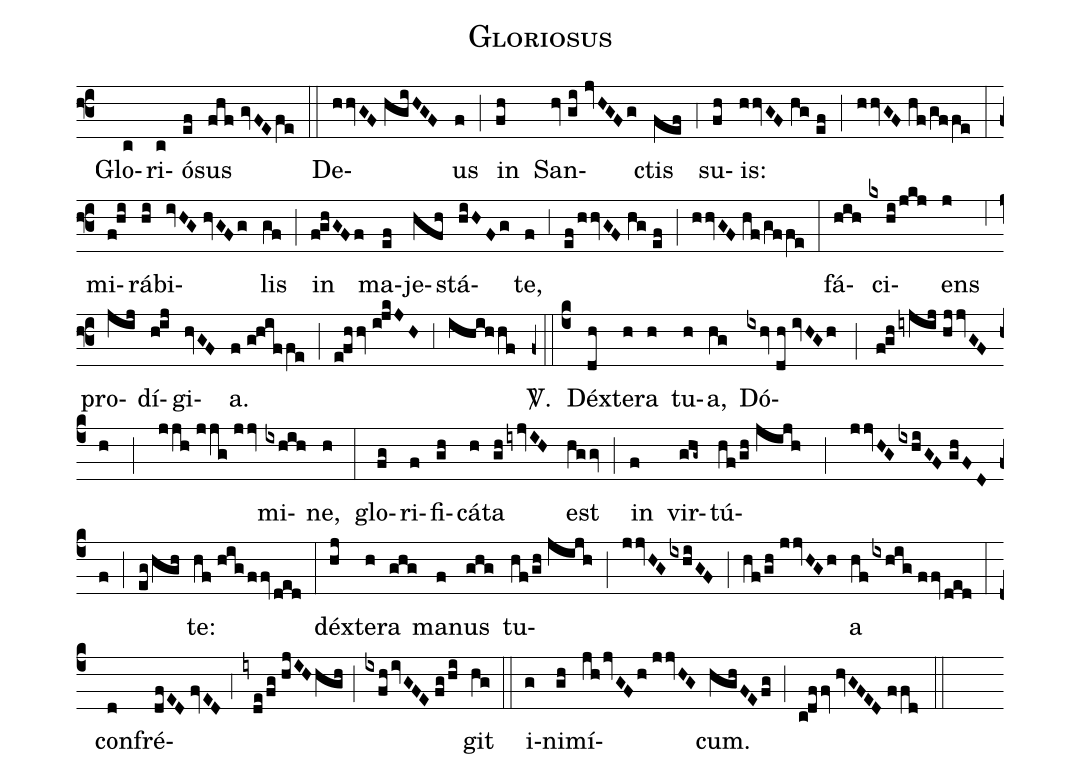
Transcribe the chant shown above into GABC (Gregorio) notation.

name:Gloriosus;
office-part:Responsorium;
mode:1;
%%
(f3) () Glo(c)ri(c)ó(ef)sus(fhf//gvFE/fe) (::) De(hhvGF//hgiHGF)us(f) (;) in(fh) San(hv//gi//jvHGFg)ctis(fef) (;4) su(fh)is:(hhvGF//hg//ef) (;) (hhvGF//hf/gffe) (:) mi(f!hi)rá(hi)bi(ivHG//hvGFg)lis(gf) (;) in(f!ghGFf) ma(ef)je(hfh)stá(hiHFg)te,(f) (;3) (ef/hhvGF//hg//ef) (;) (hhvGF//hf/gffe) (:) fá(hih)ci(kx/hi/jkj)ens(j) (;6) pro(jij)dí(h!ij)gi(hvGF)a.(f//g!hiffe) (;) (e!fhhv//i!jkJH) (;3) (ihihhf) <sp>V/</sp>.(z0::c4) Déx(dh)te(h)ra(h) tu(h)a,(hg) Dó(ixhv//dh//ivHGh;f!gh/iyjij//hjjvGFh;jjh//jjg//jjv)mi(ixhih)ne,(h) (:) glo(fg)ri(f)fi(gh)cá(h)ta(gh/iyjvIH) est(hggv) (;) in(f) vir(ghg~)tú(hf/gh//jijh;jjvHG/ixhiGF//ghFDf;eg/hgh)te:(hf//hig/ffv/ded) (:) déx(hj)te(h)ra(ghg) ma(f)nus(ghg) tu(hf/gh//jijh;jjvHG/ixhiGF;hf/gh//jjvHGh)a(hf/ixhig//ffv/ded) (:) con(d)fré(dfED//fvED;4iyde/fg//hjIHhgh;ixfh/ivGFE//fg/hi)git(hg) (::) i(g)ni(gh)mí(jh/jvGF/h//jjvHG)cum.(hghFE/fg) (;) (c!dffv//hvGFED//ffd) (::)
